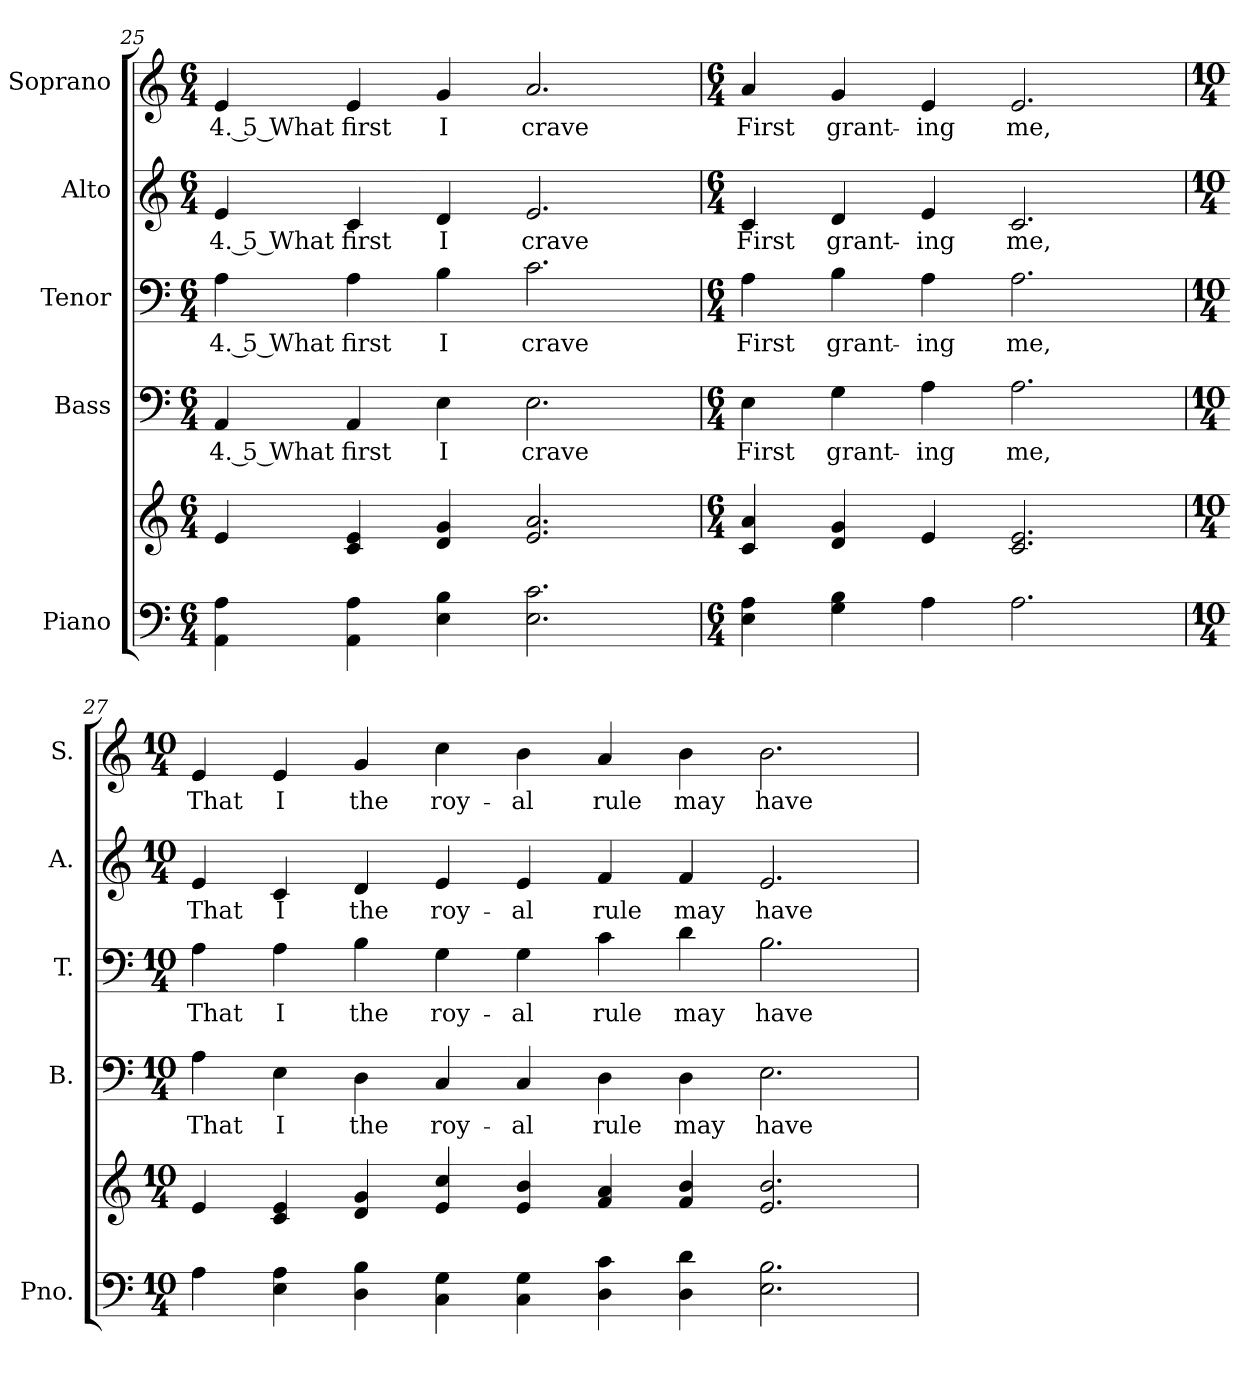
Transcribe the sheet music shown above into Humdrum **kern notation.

**kern	**kern	**kern	**text	**kern	**text	**kern	**text	**kern	**text
*part5	*part5	*part4	*part4	*part3	*part3	*part2	*part2	*part1	*part1
*staff6	*staff5	*staff4	*staff4	*staff3	*staff3	*staff2	*staff2	*staff1	*staff1
*I"Piano	*	*I"Bass	*	*I"Tenor	*	*I"Alto	*	*I"Soprano	*
*I'Pno.	*	*I'B.	*	*I'T.	*	*I'A.	*	*I'S.	*
*clefF4	*clefG2	*clefF4	*	*clefF4	*	*clefG2	*	*clefG2	*
*k[]	*k[]	*k[]	*	*k[]	*	*k[]	*	*k[]	*
*C:	*C:	*C:	*	*C:	*	*C:	*	*C:	*
*M6/4	*M6/4	*M6/4	*	*M6/4	*	*M6/4	*	*M6/4	*
=25	=25	=25	=25	=25	=25	=25	=25	=25	=25
!	!	!	!LO:LY:b:color=#000000	!	!	!	!	!	!
!	!	!	!	!	!LO:LY:b:color=#000000	!	!	!	!
!	!	!	!	!	!	!	!LO:LY:b:color=#000000	!	!
!	!	!	!	!	!	!	!	!	!LO:LY:b:color=#000000
4AAi\ 4Ai	4ei/	4AAi/	4. 5 What	4Ai\	4. 5 What	4ei/	4. 5 What	4ei/	4. 5 What
!	!	!	!LO:LY:b:color=#000000	!	!	!	!	!	!
!	!	!	!	!	!LO:LY:b:color=#000000	!	!	!	!
!	!	!	!	!	!	!	!LO:LY:b:color=#000000	!	!
!	!	!	!	!	!	!	!	!	!LO:LY:b:color=#000000
4AAi\ 4Ai	4ci/ 4ei	4AAi/	first	4Ai\	first	4ci/	first	4ei/	first
!	!	!	!LO:LY:b:color=#000000	!	!	!	!	!	!
!	!	!	!	!	!LO:LY:b:color=#000000	!	!	!	!
!	!	!	!	!	!	!	!LO:LY:b:color=#000000	!	!
!	!	!	!	!	!	!	!	!	!LO:LY:b:color=#000000
4Ei\ 4Bi	4di/ 4gi	4Ei\	I	4Bi\	I	4di/	I	4gi/	I
!	!	!	!LO:LY:b:color=#000000	!	!	!	!	!	!
!	!	!	!	!	!LO:LY:b:color=#000000	!	!	!	!
!	!	!	!	!	!	!	!LO:LY:b:color=#000000	!	!
!	!	!	!	!	!	!	!	!	!LO:LY:b:color=#000000
2.Ei\ 2.ci	2.ei/ 2.ai	2.Ei\	crave	2.ci\	crave	2.ei/	crave	2.ai/	crave
!!LO:PB:g=z
=26	=26	=26	=26	=26	=26	=26	=26	=26	=26
*M6/4	*M6/4	*M6/4	*	*M6/4	*	*M6/4	*	*M6/4	*
!	!	!	!LO:LY:b:color=#000000	!	!	!	!	!	!
!	!	!	!	!	!LO:LY:b:color=#000000	!	!	!	!
!	!	!	!	!	!	!	!LO:LY:b:color=#000000	!	!
!	!	!	!	!	!	!	!	!	!LO:LY:b:color=#000000
4Ei\ 4Ai	4ci/ 4ai	4Ei\	First	4Ai\	First	4ci/	First	4ai/	First
!	!	!	!LO:LY:b:color=#000000	!	!	!	!	!	!
!	!	!	!	!	!LO:LY:b:color=#000000	!	!	!	!
!	!	!	!	!	!	!	!LO:LY:b:color=#000000	!	!
!	!	!	!	!	!	!	!	!	!LO:LY:b:color=#000000
4Gi\ 4Bi	4di/ 4gi	4Gi\	grant-	4Bi\	grant-	4di/	grant-	4gi/	grant-
!	!	!	!LO:LY:b:color=#000000	!	!	!	!	!	!
!	!	!	!	!	!LO:LY:b:color=#000000	!	!	!	!
!	!	!	!	!	!	!	!LO:LY:b:color=#000000	!	!
!	!	!	!	!	!	!	!	!	!LO:LY:b:color=#000000
4Ai\	4ei/	4Ai\	-ing	4Ai\	-ing	4ei/	-ing	4ei/	-ing
!	!	!	!LO:LY:b:color=#000000	!	!	!	!	!	!
!	!	!	!	!	!LO:LY:b:color=#000000	!	!	!	!
!	!	!	!	!	!	!	!LO:LY:b:color=#000000	!	!
!	!	!	!	!	!	!	!	!	!LO:LY:b:color=#000000
2.Ai\	2.ci/ 2.ei	2.Ai\	me,	2.Ai\	me,	2.ci/	me,	2.ei/	me,
=27	=27	=27	=27	=27	=27	=27	=27	=27	=27
*M10/4	*M10/4	*M10/4	*	*M10/4	*	*M10/4	*	*M10/4	*
!	!	!	!LO:LY:b:color=#000000	!	!	!	!	!	!
!	!	!	!	!	!LO:LY:b:color=#000000	!	!	!	!
!	!	!	!	!	!	!	!LO:LY:b:color=#000000	!	!
!	!	!	!	!	!	!	!	!	!LO:LY:b:color=#000000
4Ai\	4ei/	4Ai\	That	4Ai\	That	4ei/	That	4ei/	That
!	!	!	!LO:LY:b:color=#000000	!	!	!	!	!	!
!	!	!	!	!	!LO:LY:b:color=#000000	!	!	!	!
!	!	!	!	!	!	!	!LO:LY:b:color=#000000	!	!
!	!	!	!	!	!	!	!	!	!LO:LY:b:color=#000000
4Ei\ 4Ai	4ci/ 4ei	4Ei\	I	4Ai\	I	4ci/	I	4ei/	I
!	!	!	!LO:LY:b:color=#000000	!	!	!	!	!	!
!	!	!	!	!	!LO:LY:b:color=#000000	!	!	!	!
!	!	!	!	!	!	!	!LO:LY:b:color=#000000	!	!
!	!	!	!	!	!	!	!	!	!LO:LY:b:color=#000000
4Di\ 4Bi	4di/ 4gi	4Di\	the	4Bi\	the	4di/	the	4gi/	the
!	!	!	!LO:LY:b:color=#000000	!	!	!	!	!	!
!	!	!	!	!	!LO:LY:b:color=#000000	!	!	!	!
!	!	!	!	!	!	!	!LO:LY:b:color=#000000	!	!
!	!	!	!	!	!	!	!	!	!LO:LY:b:color=#000000
4Ci\ 4Gi	4ei/ 4cci	4Ci/	roy-	4Gi\	roy-	4ei/	roy-	4cci\	roy-
!	!	!	!LO:LY:b:color=#000000	!	!	!	!	!	!
!	!	!	!	!	!LO:LY:b:color=#000000	!	!	!	!
!	!	!	!	!	!	!	!LO:LY:b:color=#000000	!	!
!	!	!	!	!	!	!	!	!	!LO:LY:b:color=#000000
4Ci\ 4Gi	4ei/ 4bi	4Ci/	-al	4Gi\	-al	4ei/	-al	4bi\	-al
!	!	!	!LO:LY:b:color=#000000	!	!	!	!	!	!
!	!	!	!	!	!LO:LY:b:color=#000000	!	!	!	!
!	!	!	!	!	!	!	!LO:LY:b:color=#000000	!	!
!	!	!	!	!	!	!	!	!	!LO:LY:b:color=#000000
4Di\ 4ci	4fi/ 4ai	4Di\	rule	4ci\	rule	4fi/	rule	4ai/	rule
!	!	!	!LO:LY:b:color=#000000	!	!	!	!	!	!
!	!	!	!	!	!LO:LY:b:color=#000000	!	!	!	!
!	!	!	!	!	!	!	!LO:LY:b:color=#000000	!	!
!	!	!	!	!	!	!	!	!	!LO:LY:b:color=#000000
4Di\ 4di	4fi/ 4bi	4Di\	may	4di\	may	4fi/	may	4bi\	may
!	!	!	!LO:LY:b:color=#000000	!	!	!	!	!	!
!	!	!	!	!	!LO:LY:b:color=#000000	!	!	!	!
!	!	!	!	!	!	!	!LO:LY:b:color=#000000	!	!
!	!	!	!	!	!	!	!	!	!LO:LY:b:color=#000000
2.Ei\ 2.Bi	2.ei/ 2.bi	2.Ei\	have	2.Bi\	have	2.ei/	have	2.bi\	have
=	=	=	=	=	=	=	=	=	=
*-	*-	*-	*-	*-	*-	*-	*-	*-	*-
